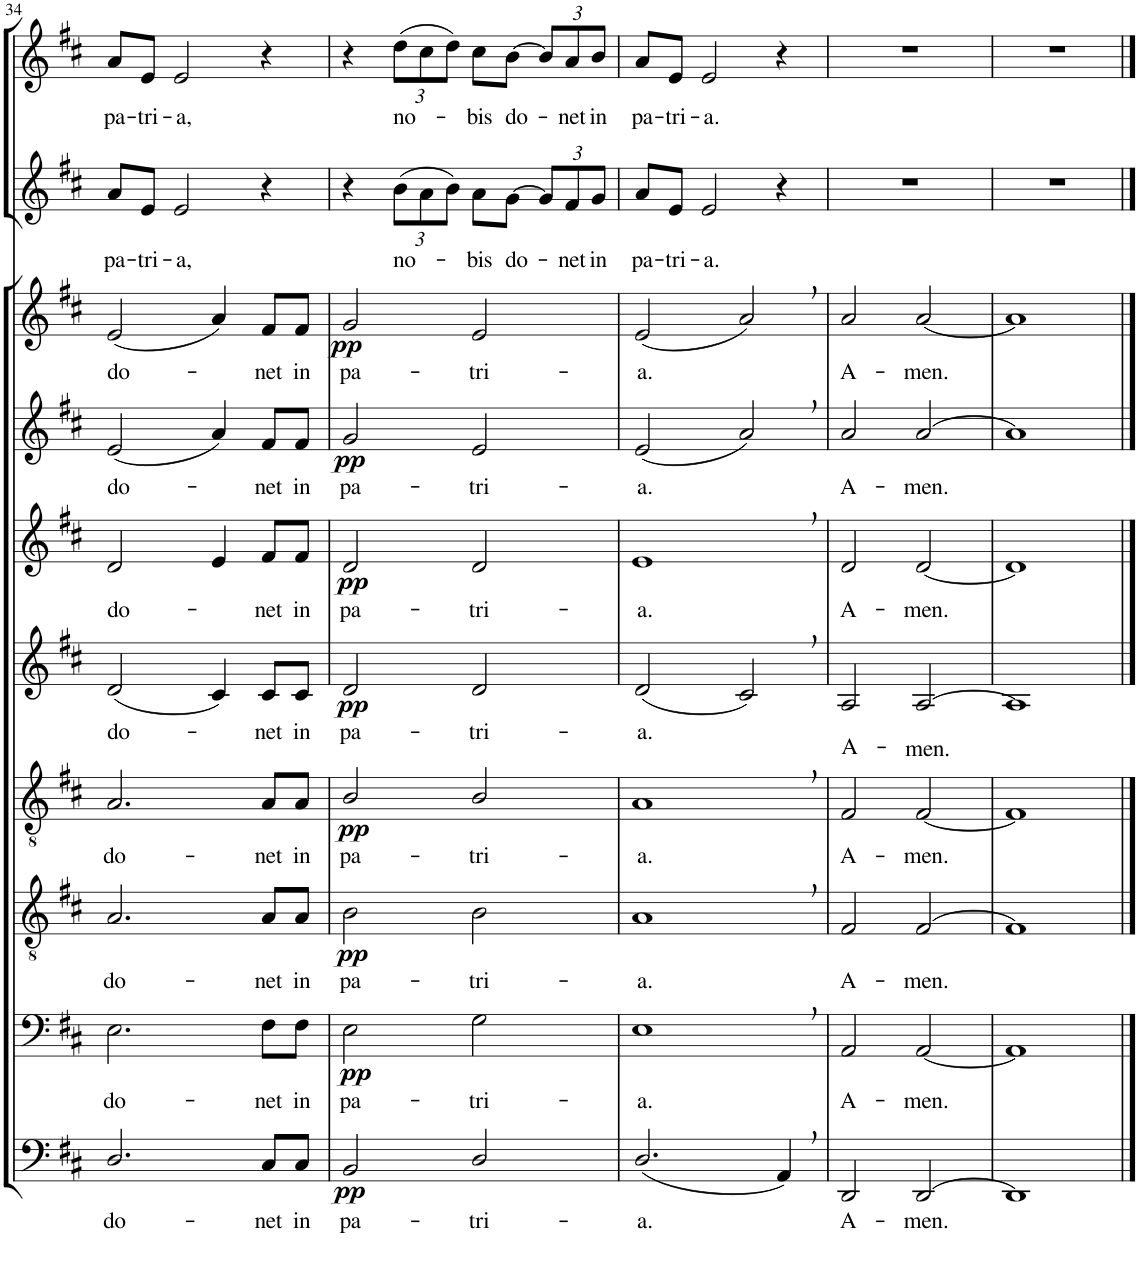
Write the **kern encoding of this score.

**kern	**text	**dynam	**kern	**text	**dynam	**kern	**text	**dynam	**kern	**text	**dynam	**kern	**text	**dynam	**kern	**text	**dynam	**kern	**text	**dynam	**kern	**text	**dynam	**kern	**text	**kern	**text
*part10	*part10	*part10	*part9	*part9	*part9	*part8	*part8	*part8	*part7	*part7	*part7	*part6	*part6	*part6	*part5	*part5	*part5	*part4	*part4	*part4	*part3	*part3	*part3	*part2	*part2	*part1	*part1
*staff10	*staff10	*staff10	*staff9	*staff9	*staff9	*staff8	*staff8	*staff8	*staff7	*staff7	*staff7	*staff6	*staff6	*staff6	*staff5	*staff5	*staff5	*staff4	*staff4	*staff4	*staff3	*staff3	*staff3	*staff2	*staff2	*staff1	*staff1
*I"Bassi II	*	*	*I"Bassi I	*	*	*I"Tenori II	*	*	*I"Tenori I	*	*	*I"Contralti II	*	*	*I"Contralti I	*	*	*I"Soprani II	*	*	*I"Soprani I	*	*	*I"Soprano II	*	*I"Soprano I	*
!!LO:PB:g=z
*clefF4	*	*	*clefF4	*	*	*clefGv2	*	*	*clefGv2	*	*	*clefG2	*	*	*clefG2	*	*	*clefG2	*	*	*clefG2	*	*	*clefG2	*	*clefG2	*
*k[f#c#]	*	*	*k[f#c#]	*	*	*k[f#c#]	*	*	*k[f#c#]	*	*	*k[f#c#]	*	*	*k[f#c#]	*	*	*k[f#c#]	*	*	*k[f#c#]	*	*	*k[f#c#]	*	*k[f#c#]	*
*D:	*	*	*D:	*	*	*D:	*	*	*D:	*	*	*D:	*	*	*D:	*	*	*D:	*	*	*D:	*	*	*D:	*	*D:	*
*M4/4	*	*	*M4/4	*	*	*M4/4	*	*	*M4/4	*	*	*M4/4	*	*	*M4/4	*	*	*M4/4	*	*	*M4/4	*	*	*M4/4	*	*M4/4	*
*met(c)	*	*	*met(c)	*	*	*met(c)	*	*	*met(c)	*	*	*met(c)	*	*	*met(c)	*	*	*met(c)	*	*	*met(c)	*	*	*met(c)	*	*met(c)	*
=34	=34	=34	=34	=34	=34	=34	=34	=34	=34	=34	=34	=34	=34	=34	=34	=34	=34	=34	=34	=34	=34	=34	=34	=34	=34	=34	=34
!	!LO:LY:b	!	!	!LO:LY:b	!	!	!LO:LY:b	!	!	!LO:LY:b	!	!	!LO:LY:b	!	!	!LO:LY:b	!	!	!LO:LY:b	!	!	!LO:LY:b	!	!	!LO:LY:b	!	!LO:LY:b
2.D/	do-	.	2.E\	do-	.	2.A/	do-	.	2.A/	do-	.	(2d/	do-	.	2d/	do-	.	(2e/	do-	.	(2e/	do-	.	8a/L	pa-	8a/L	pa-
!	!	!	!	!	!	!	!	!	!	!	!	!	!	!	!	!	!	!	!	!	!	!	!	!	!LO:LY:b	!	!LO:LY:b
.	.	.	.	.	.	.	.	.	.	.	.	.	.	.	.	.	.	.	.	.	.	.	.	8e/J	-tri-	8e/J	-tri-
!	!	!	!	!	!	!	!	!	!	!	!	!	!	!	!	!	!	!	!	!	!	!	!	!	!LO:LY:b	!	!LO:LY:b
.	.	.	.	.	.	.	.	.	.	.	.	.	.	.	.	.	.	.	.	.	.	.	.	2e/	-a,	2e/	-a,
.	.	.	.	.	.	.	.	.	.	.	.	4c#/)	.	.	4e/	.	.	4a/)	.	.	4a/)	.	.	.	.	.	.
!	!LO:LY:b	!	!	!LO:LY:b	!	!	!LO:LY:b	!	!	!LO:LY:b	!	!	!LO:LY:b	!	!	!LO:LY:b	!	!	!LO:LY:b	!	!	!LO:LY:b	!	!	!	!	!
8C#/L	-net	.	8F#\L	-net	.	8A/L	-net	.	8A/L	-net	.	8c#/L	-net	.	8f#/L	-net	.	8f#/L	-net	.	8f#/L	-net	.	4r	.	4r	.
!	!LO:LY:b	!	!	!LO:LY:b	!	!	!LO:LY:b	!	!	!LO:LY:b	!	!	!LO:LY:b	!	!	!LO:LY:b	!	!	!LO:LY:b	!	!	!LO:LY:b	!	!	!	!	!
8C#/J	in	.	8F#\J	in	.	8A/J	in	.	8A/J	in	.	8c#/J	in	.	8f#/J	in	.	8f#/J	in	.	8f#/J	in	.	.	.	.	.
=35	=35	=35	=35	=35	=35	=35	=35	=35	=35	=35	=35	=35	=35	=35	=35	=35	=35	=35	=35	=35	=35	=35	=35	=35	=35	=35	=35
!	!LO:LY:b	!LO:DY:b	!	!LO:LY:b	!LO:DY:b	!	!LO:LY:b	!LO:DY:b	!	!LO:LY:b	!LO:DY:b	!	!LO:LY:b	!LO:DY:b	!	!LO:LY:b	!LO:DY:b	!	!LO:LY:b	!LO:DY:b	!	!LO:LY:b	!LO:DY:b	!	!	!	!
2BB/	pa-	pp	2E\	pa-	pp	2B\	pa-	pp	2B/	pa-	pp	2d/	pa-	pp	2d/	pa-	pp	2g/	pa-	pp	2g/	pa-	pp	4r	.	4r	.
*	*	*	*	*	*	*	*	*	*	*	*	*	*	*	*	*	*	*	*	*	*	*	*	*Xbrackettup	*	*	*
!	!	!	!	!	!	!	!	!	!	!	!	!	!	!	!	!	!	!	!	!	!	!	!	!	!LO:LY:b	!	!
*	*	*	*	*	*	*	*	*	*	*	*	*	*	*	*	*	*	*	*	*	*	*	*	*	*	*Xbrackettup	*
!	!	!	!	!	!	!	!	!	!	!	!	!	!	!	!	!	!	!	!	!	!	!	!	!	!	!	!LO:LY:b
.	.	.	.	.	.	.	.	.	.	.	.	.	.	.	.	.	.	.	.	.	.	.	.	(12b\L	no-	(12dd\L	no-
.	.	.	.	.	.	.	.	.	.	.	.	.	.	.	.	.	.	.	.	.	.	.	.	12a\	.	12cc#\	.
.	.	.	.	.	.	.	.	.	.	.	.	.	.	.	.	.	.	.	.	.	.	.	.	12b\J)	.	12dd\J)	.
!	!LO:LY:b	!	!	!LO:LY:b	!	!	!LO:LY:b	!	!	!LO:LY:b	!	!	!LO:LY:b	!	!	!LO:LY:b	!	!	!LO:LY:b	!	!	!LO:LY:b	!	!	!LO:LY:b	!	!LO:LY:b
2D/	-tri-	.	2G\	-tri-	.	2B\	-tri-	.	2B/	-tri-	.	2d/	-tri-	.	2d/	-tri-	.	2e/	-tri-	.	2e/	-tri-	.	8a\L	-bis	8cc#\L	-bis
!	!	!	!	!	!	!	!	!	!	!	!	!	!	!	!	!	!	!	!	!	!	!	!	!	!LO:LY:b	!	!LO:LY:b
.	.	.	.	.	.	.	.	.	.	.	.	.	.	.	.	.	.	.	.	.	.	.	.	[8g\J	do-	[8b\J	do-
.	.	.	.	.	.	.	.	.	.	.	.	.	.	.	.	.	.	.	.	.	.	.	.	12g/L]	.	12b/L]	.
!	!	!	!	!	!	!	!	!	!	!	!	!	!	!	!	!	!	!	!	!	!	!	!	!	!LO:LY:b	!	!LO:LY:b
.	.	.	.	.	.	.	.	.	.	.	.	.	.	.	.	.	.	.	.	.	.	.	.	12f#/	-net	12a/	-net
!	!	!	!	!	!	!	!	!	!	!	!	!	!	!	!	!	!	!	!	!	!	!	!	!	!LO:LY:b	!	!LO:LY:b
.	.	.	.	.	.	.	.	.	.	.	.	.	.	.	.	.	.	.	.	.	.	.	.	12g/J	in	12b/J	in
=36	=36	=36	=36	=36	=36	=36	=36	=36	=36	=36	=36	=36	=36	=36	=36	=36	=36	=36	=36	=36	=36	=36	=36	=36	=36	=36	=36
!	!LO:LY:b	!	!	!LO:LY:b	!	!	!LO:LY:b	!	!	!LO:LY:b	!	!	!LO:LY:b	!	!	!LO:LY:b	!	!	!LO:LY:b	!	!	!LO:LY:b	!	!	!LO:LY:b	!	!LO:LY:b
(2.D/	-a.	.	1E,	-a.	.	1A,	-a.	.	1A,	-a.	.	(2d/	-a.	.	1e,	-a.	.	(2e/	-a.	.	(2e/	-a.	.	8a/L	pa-	8a/L	pa-
!	!	!	!	!	!	!	!	!	!	!	!	!	!	!	!	!	!	!	!	!	!	!	!	!	!LO:LY:b	!	!LO:LY:b
.	.	.	.	.	.	.	.	.	.	.	.	.	.	.	.	.	.	.	.	.	.	.	.	8e/J	-tri-	8e/J	-tri-
!	!	!	!	!	!	!	!	!	!	!	!	!	!	!	!	!	!	!	!	!	!	!	!	!	!LO:LY:b	!	!LO:LY:b
.	.	.	.	.	.	.	.	.	.	.	.	.	.	.	.	.	.	.	.	.	.	.	.	2e/	-a.	2e/	-a.
.	.	.	.	.	.	.	.	.	.	.	.	2c#,/)	.	.	.	.	.	2a,/)	.	.	2a,/)	.	.	.	.	.	.
4AA,/)	.	.	.	.	.	.	.	.	.	.	.	.	.	.	.	.	.	.	.	.	.	.	.	4r	.	4r	.
=37	=37	=37	=37	=37	=37	=37	=37	=37	=37	=37	=37	=37	=37	=37	=37	=37	=37	=37	=37	=37	=37	=37	=37	=37	=37	=37	=37
!	!LO:LY:b	!	!	!LO:LY:b	!	!	!LO:LY:b	!	!	!LO:LY:b	!	!	!LO:LY:b	!	!	!LO:LY:b	!	!	!LO:LY:b	!	!	!LO:LY:b	!	!	!	!	!
2DD/	A-	.	2AA/	A-	.	2F#/	A-	.	2F#/	A-	.	2A/	A-	.	2d/	A-	.	2a/	A-	.	2a/	A-	.	1r	.	1r	.
!	!LO:LY:b	!	!	!LO:LY:b	!	!	!LO:LY:b	!	!	!LO:LY:b	!	!	!LO:LY:b	!	!	!LO:LY:b	!	!	!LO:LY:b	!	!	!LO:LY:b	!	!	!	!	!
[2DD/	-men.	.	[2AA/	-men.	.	[2F#/	-men.	.	[2F#/	-men.	.	[2A/	-men.	.	[2d/	-men.	.	[2a/	-men.	.	[2a/	-men.	.	.	.	.	.
=38	=38	=38	=38	=38	=38	=38	=38	=38	=38	=38	=38	=38	=38	=38	=38	=38	=38	=38	=38	=38	=38	=38	=38	=38	=38	=38	=38
1DD]	.	.	1AA]	.	.	1F#]	.	.	1F#]	.	.	1A]	.	.	1d]	.	.	1a]	.	.	1a]	.	.	1r	.	1r	.
==	==	==	==	==	==	==	==	==	==	==	==	==	==	==	==	==	==	==	==	==	==	==	==	==	==	==	==
*-	*-	*-	*-	*-	*-	*-	*-	*-	*-	*-	*-	*-	*-	*-	*-	*-	*-	*-	*-	*-	*-	*-	*-	*-	*-	*-	*-
